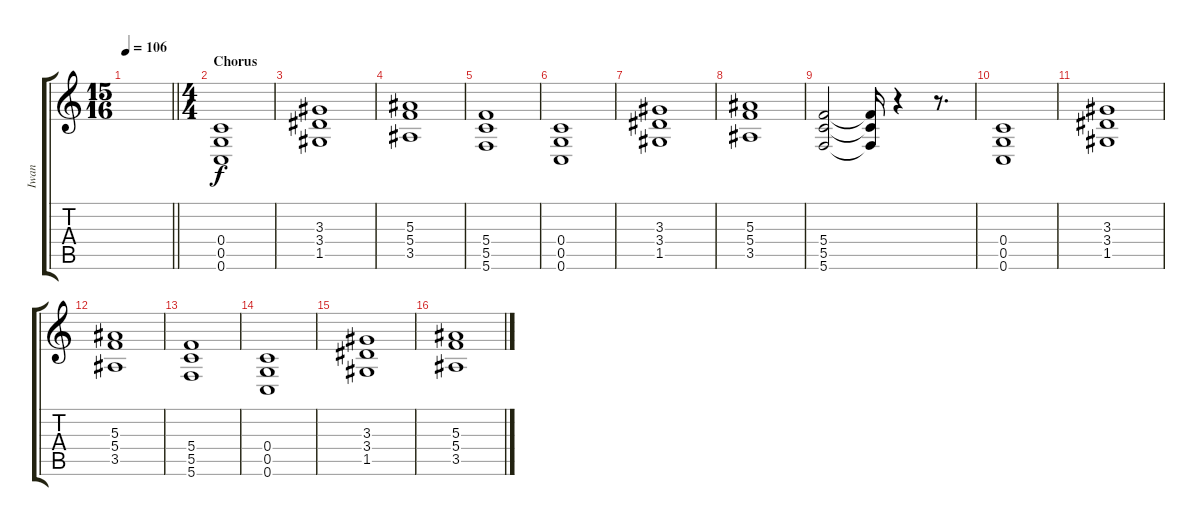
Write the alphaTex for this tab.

\track ("Iwan" "Iwan") {instrument overdrivenguitar}
\staff {score tabs}
\tuning (D4 A3 F3 C3 G2 C2) {hide}
\ts (15 16)
\tempo 106
\clef g2
\barLineRight lightlight
\ks c
|
\ts (4 4)
\section ("" "Chorus")
(0.4 0.5 0.6).1{volume 12} |
(3.3 3.4 1.5).1 |
(5.3 5.4 3.5).1 |
(5.4 5.5 5.6).1 |
(0.4 0.5 0.6).1 |
(3.3 3.4 1.5).1 |
(5.3 5.4 3.5).1 |
(5.4 5.5 5.6).2 (5.4{t} 5.5{t} 5.6{t}).16 r.4 r.8{d} |
(0.4 0.5 0.6).1 |
(3.3 3.4 1.5).1 |
(5.3 5.4 3.5).1 |
(5.4 5.5 5.6).1 |
(0.4 0.5 0.6).1 |
(3.3 3.4 1.5).1 |
(5.3 5.4 3.5).1
